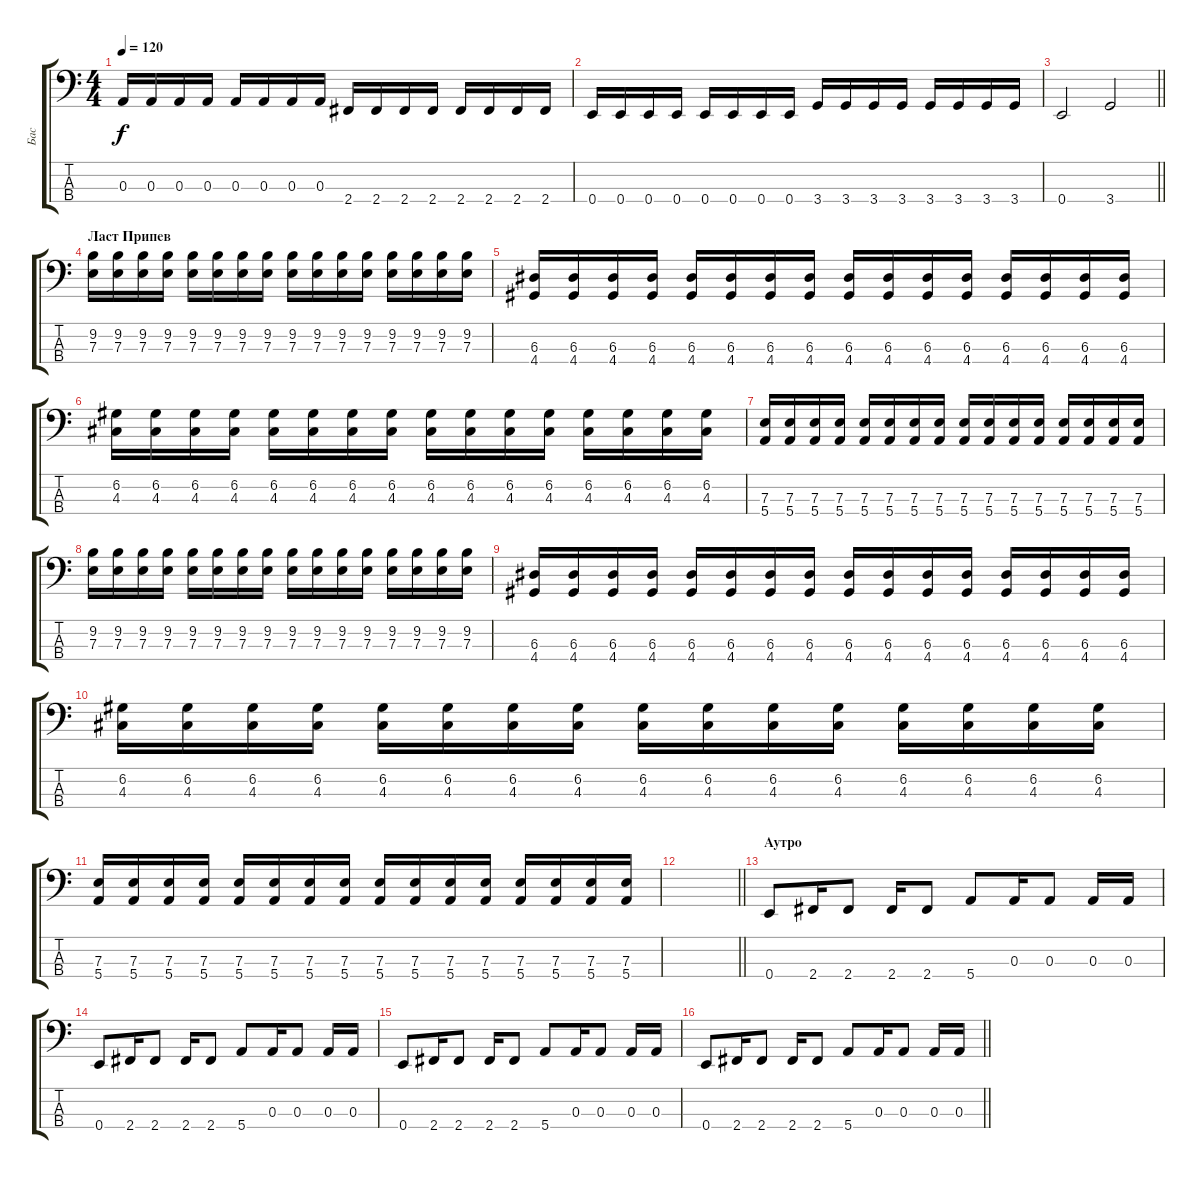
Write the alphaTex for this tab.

\track ("Бас" "Бас") {instrument electricbasspick}
\staff {score tabs}
\tuning (G2 D2 A1 E1) {hide}
\ts (4 4)
\tempo 120
\clef f4
\ks c
0.3.16{dy f} 0.3.16 0.3.16 0.3.16 0.3.16 0.3.16 0.3.16 0.3.16 2.4.16 2.4.16 2.4.16 2.4.16 2.4.16 2.4.16 2.4.16 2.4.16 |
0.4.16 0.4.16 0.4.16 0.4.16 0.4.16 0.4.16 0.4.16 0.4.16 3.4.16 3.4.16 3.4.16 3.4.16 3.4.16 3.4.16 3.4.16 3.4.16 |
\barLineRight lightlight
0.4.2 3.4.2 |
\section ("" "Ласт Припев")
(9.2 7.3).16 (9.2 7.3).16 (9.2 7.3).16 (9.2 7.3).16 (9.2 7.3).16 (9.2 7.3).16 (9.2 7.3).16 (9.2 7.3).16 (9.2 7.3).16 (9.2 7.3).16 (9.2 7.3).16 (9.2 7.3).16 (9.2 7.3).16 (9.2 7.3).16 (9.2 7.3).16 (9.2 7.3).16 |
(6.3 4.4).16 (6.3 4.4).16 (6.3 4.4).16 (6.3 4.4).16 (6.3 4.4).16 (6.3 4.4).16 (6.3 4.4).16 (6.3 4.4).16 (6.3 4.4).16 (6.3 4.4).16 (6.3 4.4).16 (6.3 4.4).16 (6.3 4.4).16 (6.3 4.4).16 (6.3 4.4).16 (6.3 4.4).16 |
(6.2 4.3).16 (6.2 4.3).16 (6.2 4.3).16 (6.2 4.3).16 (6.2 4.3).16 (6.2 4.3).16 (6.2 4.3).16 (6.2 4.3).16 (6.2 4.3).16 (6.2 4.3).16 (6.2 4.3).16 (6.2 4.3).16 (6.2 4.3).16 (6.2 4.3).16 (6.2 4.3).16 (6.2 4.3).16 |
(7.3 5.4).16 (7.3 5.4).16 (7.3 5.4).16 (7.3 5.4).16 (7.3 5.4).16 (7.3 5.4).16 (7.3 5.4).16 (7.3 5.4).16 (7.3 5.4).16 (7.3 5.4).16 (7.3 5.4).16 (7.3 5.4).16 (7.3 5.4).16 (7.3 5.4).16 (7.3 5.4).16 (7.3 5.4).16 |
(9.2 7.3).16 (9.2 7.3).16 (9.2 7.3).16 (9.2 7.3).16 (9.2 7.3).16 (9.2 7.3).16 (9.2 7.3).16 (9.2 7.3).16 (9.2 7.3).16 (9.2 7.3).16 (9.2 7.3).16 (9.2 7.3).16 (9.2 7.3).16 (9.2 7.3).16 (9.2 7.3).16 (9.2 7.3).16 |
(6.3 4.4).16 (6.3 4.4).16 (6.3 4.4).16 (6.3 4.4).16 (6.3 4.4).16 (6.3 4.4).16 (6.3 4.4).16 (6.3 4.4).16 (6.3 4.4).16 (6.3 4.4).16 (6.3 4.4).16 (6.3 4.4).16 (6.3 4.4).16 (6.3 4.4).16 (6.3 4.4).16 (6.3 4.4).16 |
(6.2 4.3).16 (6.2 4.3).16 (6.2 4.3).16 (6.2 4.3).16 (6.2 4.3).16 (6.2 4.3).16 (6.2 4.3).16 (6.2 4.3).16 (6.2 4.3).16 (6.2 4.3).16 (6.2 4.3).16 (6.2 4.3).16 (6.2 4.3).16 (6.2 4.3).16 (6.2 4.3).16 (6.2 4.3).16 |
(7.3 5.4).16 (7.3 5.4).16 (7.3 5.4).16 (7.3 5.4).16 (7.3 5.4).16 (7.3 5.4).16 (7.3 5.4).16 (7.3 5.4).16 (7.3 5.4).16 (7.3 5.4).16 (7.3 5.4).16 (7.3 5.4).16 (7.3 5.4).16 (7.3 5.4).16 (7.3 5.4).16 (7.3 5.4).16 |
\barLineRight lightlight
|
\section ("" "Аутро")
0.4.8 2.4.16 2.4.8 2.4.16 2.4.8 5.4.8 0.3.16 0.3.8 0.3.16 0.3.16 |
0.4.8 2.4.16 2.4.8 2.4.16 2.4.8 5.4.8 0.3.16 0.3.8 0.3.16 0.3.16 |
0.4.8 2.4.16 2.4.8 2.4.16 2.4.8 5.4.8 0.3.16 0.3.8 0.3.16 0.3.16 |
\barLineRight lightlight
0.4.8 2.4.16 2.4.8 2.4.16 2.4.8 5.4.8 0.3.16 0.3.8 0.3.16 0.3.16
